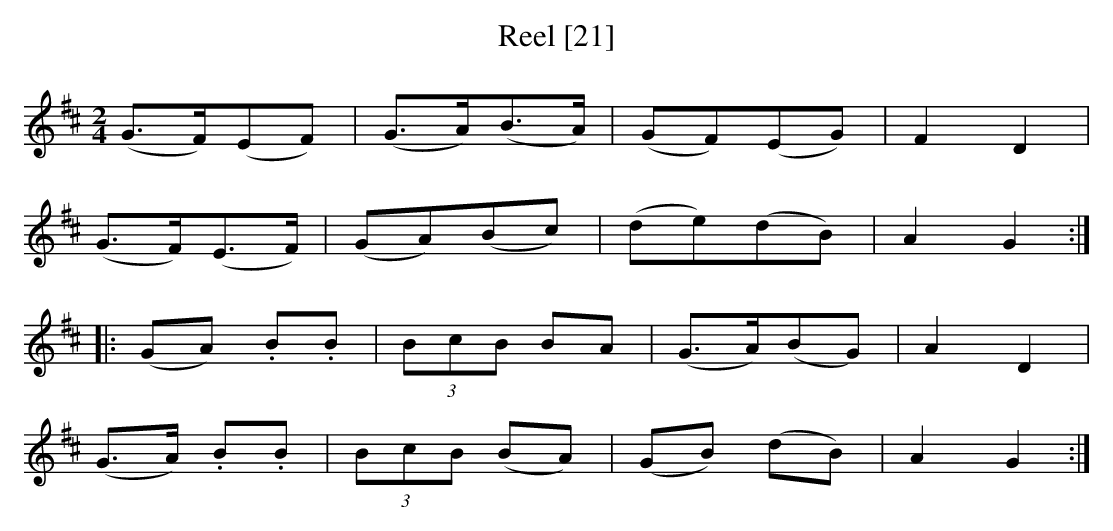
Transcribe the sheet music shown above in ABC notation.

X:1
T:Reel [21]
M:2/4
L:1/8
K:D
(G>F)(EF)|(G>A)(B>A)|(GF)(EG)|F2D2|
(G>F)(E>F)|(GA)(Bc)|(de)(dB)|A2G2:|
|:(GA) .B.B|(3BcB BA|(G>A)(BG)|A2D2|
(G>A) .B.B|(3BcB (BA)|(GB) (dB)|A2 G2:|]
